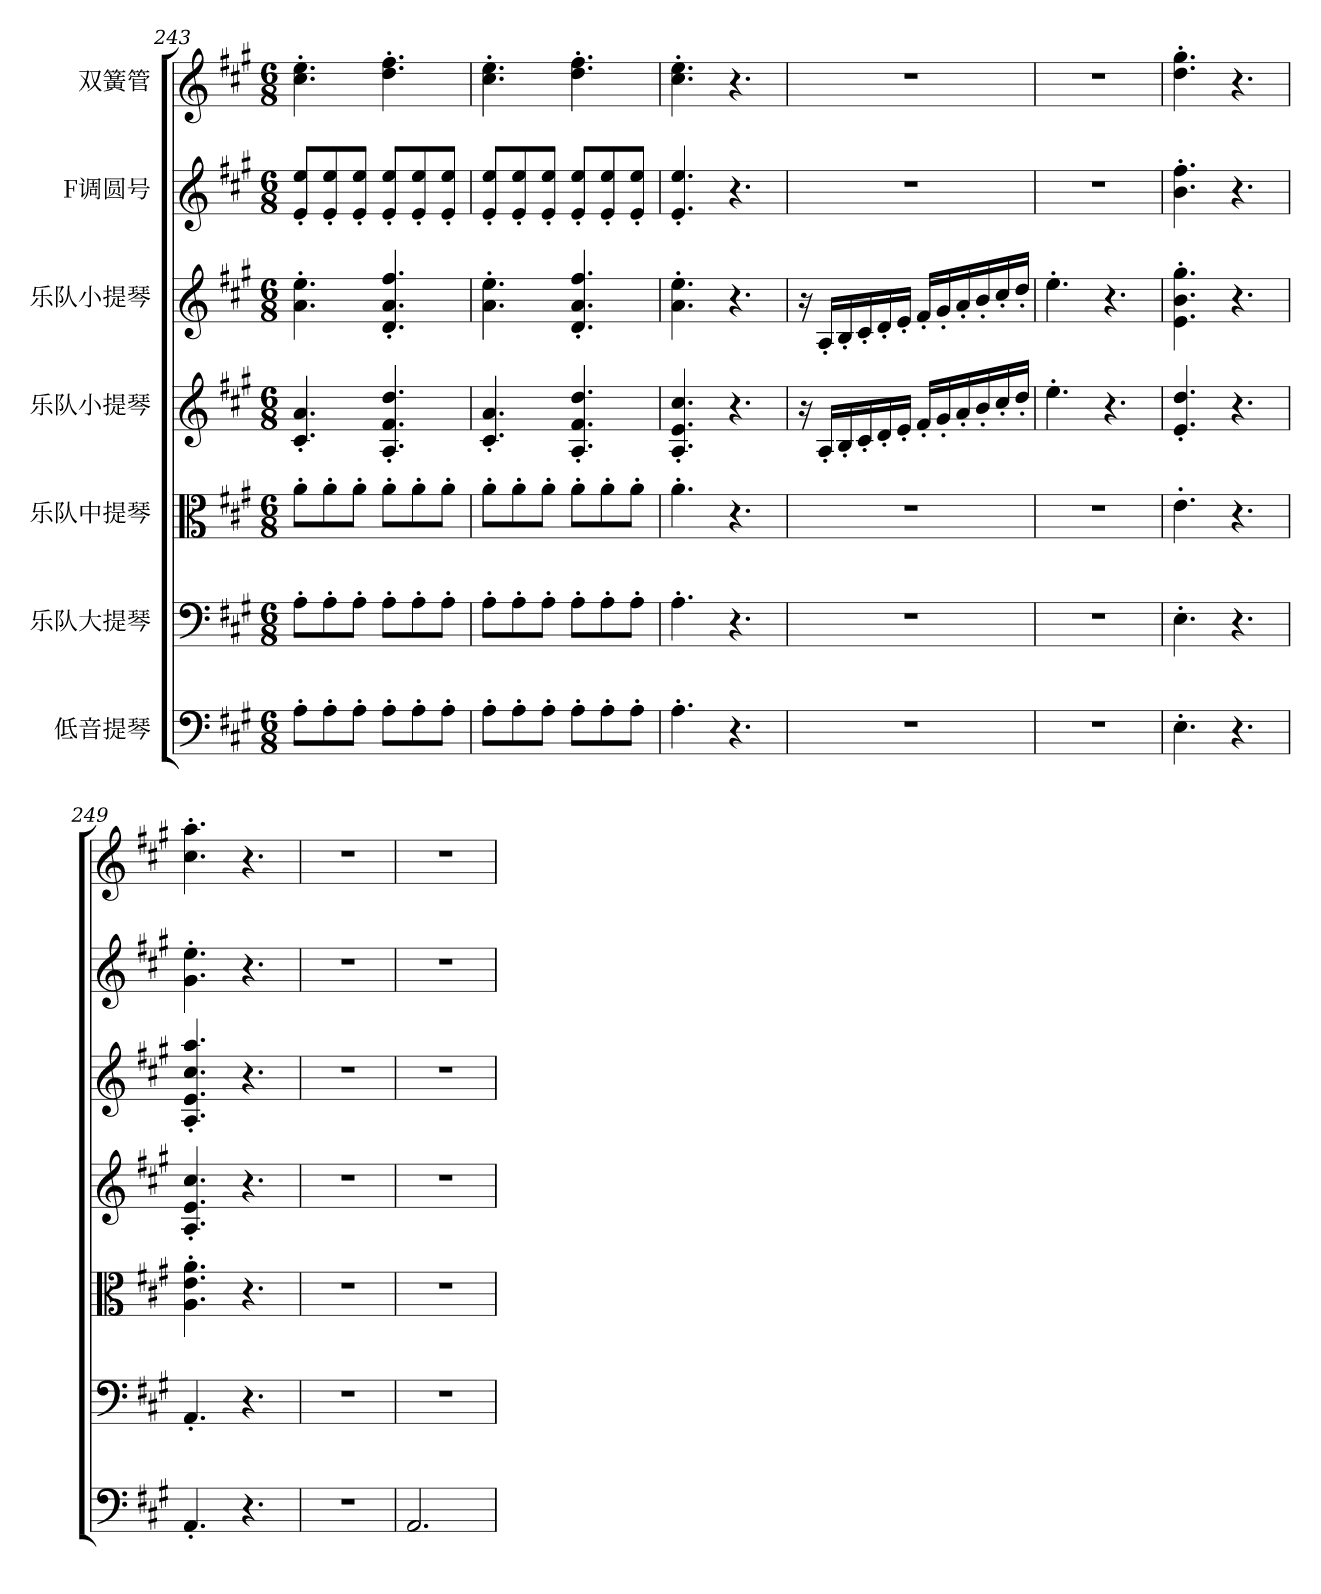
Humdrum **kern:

**kern	**kern	**kern	**kern	**kern	**kern	**kern
*part7	*part6	*part5	*part4	*part3	*part2	*part1
*staff7	*staff6	*staff5	*staff4	*staff3	*staff2	*staff1
*I"低音提琴	*I"乐队大提琴	*I"乐队中提琴	*I"乐队小提琴	*I"乐队小提琴	*I"F调圆号	*I"双簧管
!!LO:PB:g=z
*clefF4	*clefF4	*clefC3	*clefG2	*clefG2	*clefG2	*clefG2
*ITrd7c12	*	*	*	*	*ITrd4c7	*
*k[f#c#g#]	*k[f#c#g#]	*k[f#c#g#]	*k[f#c#g#]	*k[f#c#g#]	*k[f#c#]	*k[f#c#g#]
*M6/8	*M6/8	*M6/8	*M6/8	*M6/8	*M6/8	*M6/8
=243	=243	=243	=243	=243	=243	=243
8AA'\L	8A'\L	8a'\L	4.c#/' 4.a/'	4.a\' 4.ee\'	8A/' 8a/'L	4.cc#\' 4.ee\'
8AA'\	8A'\	8a'\	.	.	8A/' 8a/'	.
8AA'\J	8A'\J	8a'\J	.	.	8A/' 8a/'J	.
8AA'\L	8A'\L	8a'\L	4.A/' 4.f#/' 4.dd/'	4.d/' 4.a/' 4.ff#/'	8A/' 8a/'L	4.dd\' 4.ff#\'
8AA'\	8A'\	8a'\	.	.	8A/' 8a/'	.
8AA'\J	8A'\J	8a'\J	.	.	8A/' 8a/'J	.
=244	=244	=244	=244	=244	=244	=244
8AA'\L	8A'\L	8a'\L	4.c#/' 4.a/'	4.a\' 4.ee\'	8A/' 8a/'L	4.cc#\' 4.ee\'
8AA'\	8A'\	8a'\	.	.	8A/' 8a/'	.
8AA'\J	8A'\J	8a'\J	.	.	8A/' 8a/'J	.
8AA'\L	8A'\L	8a'\L	4.A/' 4.f#/' 4.dd/'	4.d/' 4.a/' 4.ff#/'	8A/' 8a/'L	4.dd\' 4.ff#\'
8AA'\	8A'\	8a'\	.	.	8A/' 8a/'	.
8AA'\J	8A'\J	8a'\J	.	.	8A/' 8a/'J	.
=245	=245	=245	=245	=245	=245	=245
*	*	*	*	*	*	*MM156
4.AA'\	4.A'\	4.a'\	4.A/' 4.e/' 4.cc#/'	4.a\' 4.ee\'	4.A/' 4.a/'	4.cc#\' 4.ee\'
4.r	4.r	4.r	4.r	4.r	4.r	4.r
=246	=246	=246	=246	=246	=246	=246
*	*	*	*	*	*	*MM162
2.r	2.r	2.r	16r	16r	2.r	2.r
.	.	.	16A'/LL	16A'/LL	.	.
.	.	.	16B'/	16B'/	.	.
.	.	.	16c#'/	16c#'/	.	.
.	.	.	16d'/	16d'/	.	.
.	.	.	16e'/JJ	16e'/JJ	.	.
.	.	.	16f#'/LL	16f#'/LL	.	.
.	.	.	16g#'/	16g#'/	.	.
.	.	.	16a'/	16a'/	.	.
.	.	.	16b'/	16b'/	.	.
.	.	.	16cc#'/	16cc#'/	.	.
.	.	.	16dd'/JJ	16dd'/JJ	.	.
=247	=247	=247	=247	=247	=247	=247
*	*	*	*	*	*	*MM153
2.r	2.r	2.r	4.ee'\	4.ee'\	2.r	2.r
.	.	.	4.r	4.r	.	.
=248	=248	=248	=248	=248	=248	=248
*	*	*	*	*	*	*MM144
4.EE'\	4.E'\	4.e'\	4.e/' 4.dd/'	4.e\' 4.b\' 4.gg#\'	4.e\' 4.b\'	4.dd\' 4.gg#\'
4.r	4.r	4.r	4.r	4.r	4.r	4.r
!!LO:PB:g=z
=249	=249	=249	=249	=249	=249	=249
4.AAA'/	4.AA'/	4.A\' 4.e\' 4.a\'	4.A/' 4.e/' 4.cc#/'	4.A/' 4.e/' 4.cc#/' 4.aa/'	4.c#\' 4.a\'	4.cc#\' 4.aa\'
4.r	4.r	4.r	4.r	4.r	4.r	4.r
=250	=250	=250	=250	=250	=250	=250
2.r	2.r	2.r	2.r	2.r	2.r	2.r
=251	=251	=251	=251	=251	=251	=251
2.AAA/	2.r	2.r	2.r	2.r	2.r	2.r
=	=	=	=	=	=	=
*-	*-	*-	*-	*-	*-	*-
